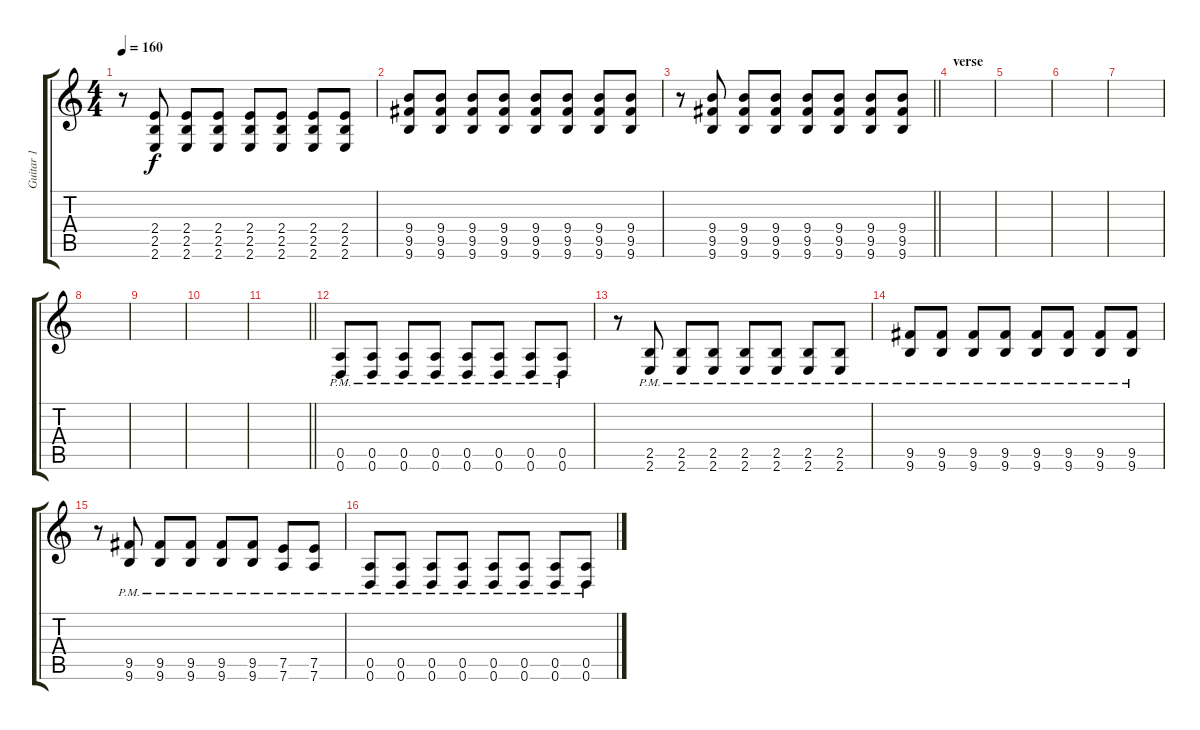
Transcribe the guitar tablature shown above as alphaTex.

\track ("Guitar 1" "Guitar 1") {instrument distortionguitar}
\staff {score tabs}
\tuning (E4 B3 G3 D3 A2 D2) {hide}
\ts (4 4)
\tempo 160
\clef g2
\ks c
r.8{dy f} (2.4 2.5 2.6).8 (2.4 2.5 2.6).8 (2.4 2.5 2.6).8 (2.4 2.5 2.6).8 (2.4 2.5 2.6).8 (2.4 2.5 2.6).8 (2.4 2.5 2.6).8 |
(9.4 9.5 9.6).8 (9.4 9.5 9.6).8 (9.4 9.5 9.6).8 (9.4 9.5 9.6).8 (9.4 9.5 9.6).8 (9.4 9.5 9.6).8 (9.4 9.5 9.6).8 (9.4 9.5 9.6).8 |
\barLineRight lightlight
r.8 (9.4 9.5 9.6).8 (9.4 9.5 9.6).8 (9.4 9.5 9.6).8 (9.4 9.5 9.6).8 (9.4 9.5 9.6).8 (9.4 9.5 9.6).8 (9.4 9.5 9.6).8 |
\section ("" "verse")
|
|
|
|
|
|
|
\barLineRight lightlight
|
\section ("" "")
(0.5{pm} 0.6{pm}).8 (0.5{pm} 0.6{pm}).8 (0.5{pm} 0.6{pm}).8 (0.5{pm} 0.6{pm}).8 (0.5{pm} 0.6{pm}).8 (0.5{pm} 0.6{pm}).8 (0.5{pm} 0.6{pm}).8 (0.5{pm} 0.6{pm}).8 |
r.8 (2.5{pm} 2.6{pm}).8 (2.5{pm} 2.6{pm}).8 (2.5{pm} 2.6{pm}).8 (2.5{pm} 2.6{pm}).8 (2.5{pm} 2.6{pm}).8 (2.5{pm} 2.6{pm}).8 (2.5{pm} 2.6{pm}).8 |
(9.5{pm} 9.6{pm}).8 (9.5{pm} 9.6{pm}).8 (9.5{pm} 9.6{pm}).8 (9.5{pm} 9.6{pm}).8 (9.5{pm} 9.6{pm}).8 (9.5{pm} 9.6{pm}).8 (9.5{pm} 9.6{pm}).8 (9.5{pm} 9.6{pm}).8 |
r.8 (9.5{pm} 9.6{pm}).8 (9.5{pm} 9.6{pm}).8 (9.5{pm} 9.6{pm}).8 (9.5{pm} 9.6{pm}).8 (9.5{pm} 9.6{pm}).8 (7.5{pm} 7.6{pm}).8 (7.5{pm} 7.6{pm}).8 |
(0.5{pm} 0.6{pm}).8 (0.5{pm} 0.6{pm}).8 (0.5{pm} 0.6{pm}).8 (0.5{pm} 0.6{pm}).8 (0.5{pm} 0.6{pm}).8 (0.5{pm} 0.6{pm}).8 (0.5{pm} 0.6{pm}).8 (0.5{pm} 0.6{pm}).8
